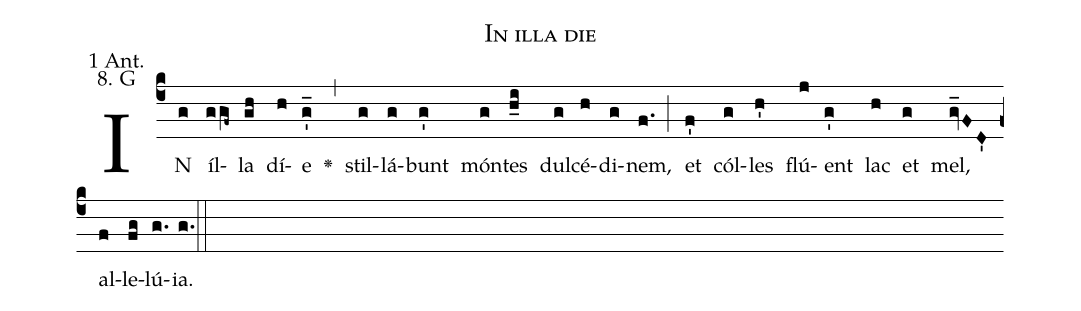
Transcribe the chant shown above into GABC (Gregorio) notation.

name: In illa die;
office-part: 1 Antiphon;
mode: 8G;
annotation: 1 Ant.;
annotation: 8. G;
def-m1:}{\greseteolcustos{manual}{;
def-m2:\ifx\breakbeforeEuouae\undefined\else;
def-m3:\fi}\ifx\noeuouae\undefined\def\noeuouae{F}\fi\if\noeuouae F{;
def-m4:}\fi;
%%
% The syntax in this part is called gabc. Please refer to http://home.gna.org/gregorio/gabc/#basis

(c4)IN(g) íl(ggf~)la(gh) dí(h)e(g'_) <v>\greheightstar</v>(,)
stil(g)lá(g)bunt(g') món(g)tes(h_i) dul(g)cé(h)di(g)nem,(f.) (;)
et(f') cól(g)les(h') flú(j)ent(g') lac(h) et(g) mel,(gv_FD') al(f)le(fg)lú(g.[em1])ia.(g.) (::[em2]z[em3])

E(j) u(j) o(i) u(j) a(h) e.(g.) (::[em4])
